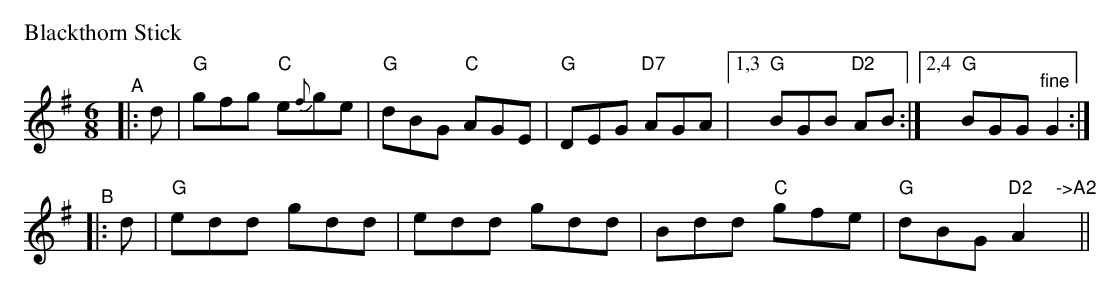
X:1
P: Blackthorn Stick
M: 6/8
L: 1/8
K: G
"^A"|: d |\
"G"gfg "C"e{f}ge | "G"dBG "C"AGE | "G"DEG "D7"AGA |[1,3 "G"BGB "D2"AB :|[2,4 "G"BGG "^fine"G2 :|
"^B"\
|: d | "G"edd    gdd |    edd    gdd |    Bdd  "C"gfe | "G"dBG "D2"A2"->A2"y ||
